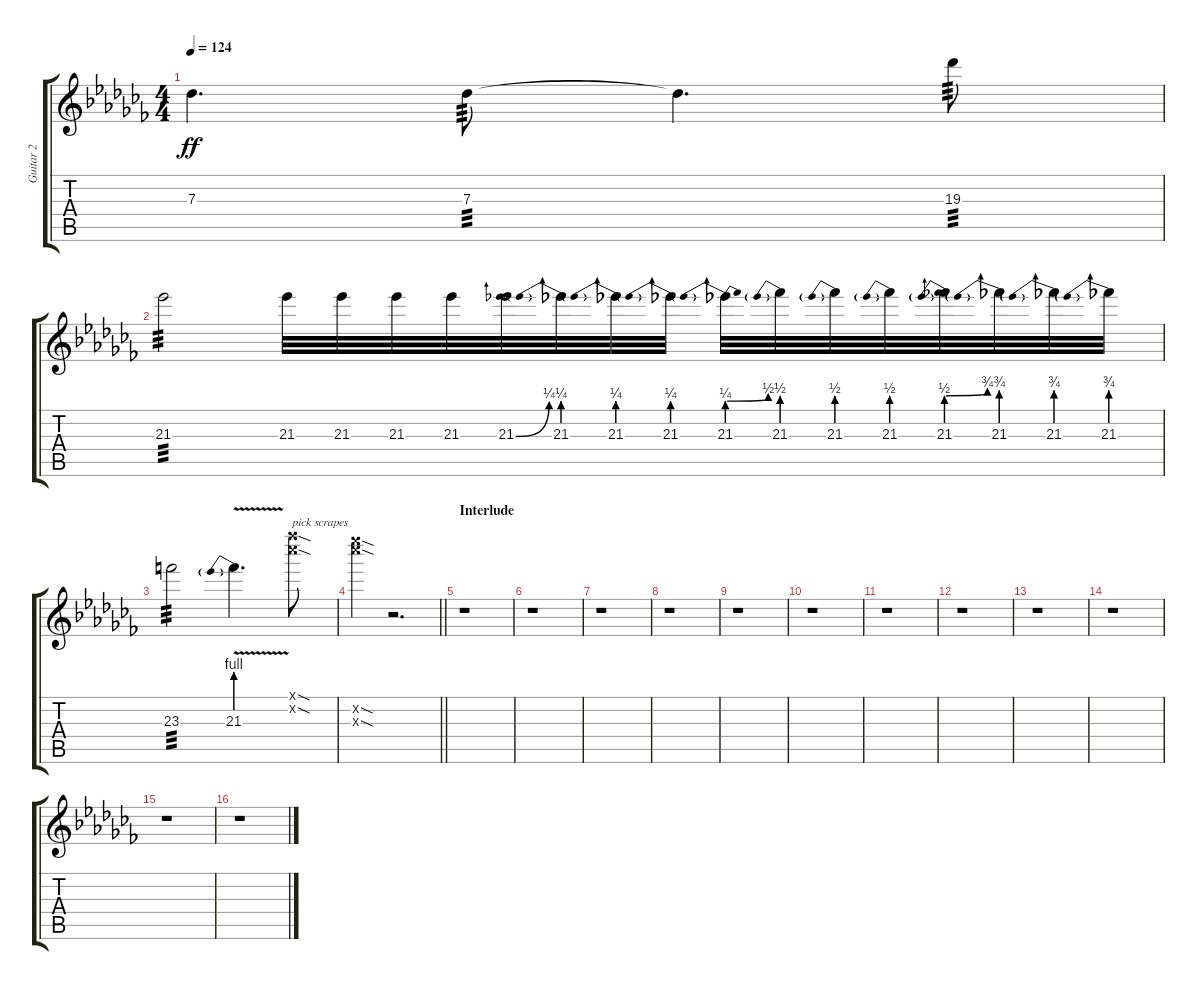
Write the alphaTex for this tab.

\track ("Guitar 2" "Guitar 2") {instrument distortionguitar}
\staff {score tabs}
\tuning (Eb4 Bb3 Gb3 Db3 Ab2 Db2) {hide}
\ts (4 4)
\tempo 124
\clef g2
\ks cb
7.3.4{d dy ff} 7.3.8{tp 3} 7.3{t}.4{d} 19.3.8{tp 3} |
21.3.2{tp 3} 21.3.32 21.3.32 21.3.32 21.3.32 21.3{be (bend 0 0 60 1)}.32 21.3{be (prebend 0 1 60 1)}.32 21.3{be (prebend 0 1 60 1)}.32 21.3{be (prebend 0 1 60 1)}.32 21.3{be (prebendbend 0 1 60 2)}.32 21.3{be (prebend 0 2 60 2)}.32 21.3{be (prebend 0 2 60 2)}.32 21.3{be (prebend 0 2 60 2)}.32 21.3{be (prebendbend 0 2 60 3)}.32 21.3{be (prebend 0 3 60 3)}.32 21.3{be (prebend 0 3 60 3)}.32 21.3{be (prebend 0 3 60 3)}.32 |
23.3.2{tp 3} 21.3{be (prebend 0 4 60 4) v}.4{d} (25.1{sod x} 25.2{sod x}).8{txt "pick scrapes"} |
\barLineRight lightlight
(29.2{sod x} 29.3{sod x}).4 r.2{d} |
\section ("" "Interlude")
r.1 |
r.1 |
r.1 |
r.1 |
r.1 |
r.1 |
r.1 |
r.1 |
r.1 |
r.1 |
r.1 |
r.1
